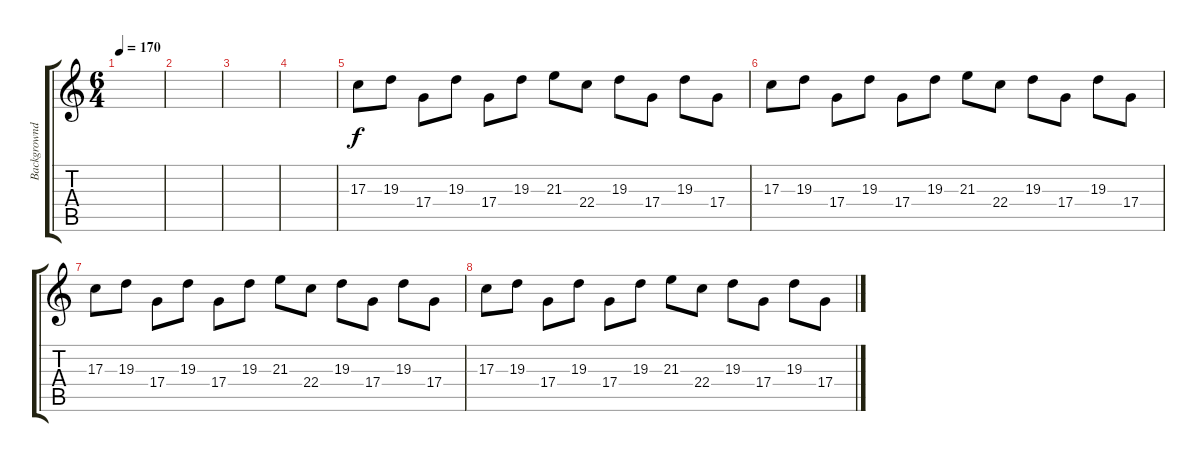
\track ("Backgrownd Bells" "Backgrownd") {instrument vibraphone}
\staff {score tabs}
\tuning (E4 B3 G3 D3 A2 E2) {hide}
\ts (6 4)
\tempo 170
\clef g2
\ks c
|
|
|
|
17.3.8 19.3.8 17.4.8 19.3.8 17.4.8 19.3.8 21.3.8 22.4.8 19.3.8 17.4.8 19.3.8 17.4.8 |
17.3.8 19.3.8 17.4.8 19.3.8 17.4.8 19.3.8 21.3.8 22.4.8 19.3.8 17.4.8 19.3.8 17.4.8 |
17.3.8 19.3.8 17.4.8 19.3.8 17.4.8 19.3.8 21.3.8 22.4.8 19.3.8 17.4.8 19.3.8 17.4.8 |
17.3.8 19.3.8 17.4.8 19.3.8 17.4.8 19.3.8 21.3.8 22.4.8 19.3.8 17.4.8 19.3.8 17.4.8
